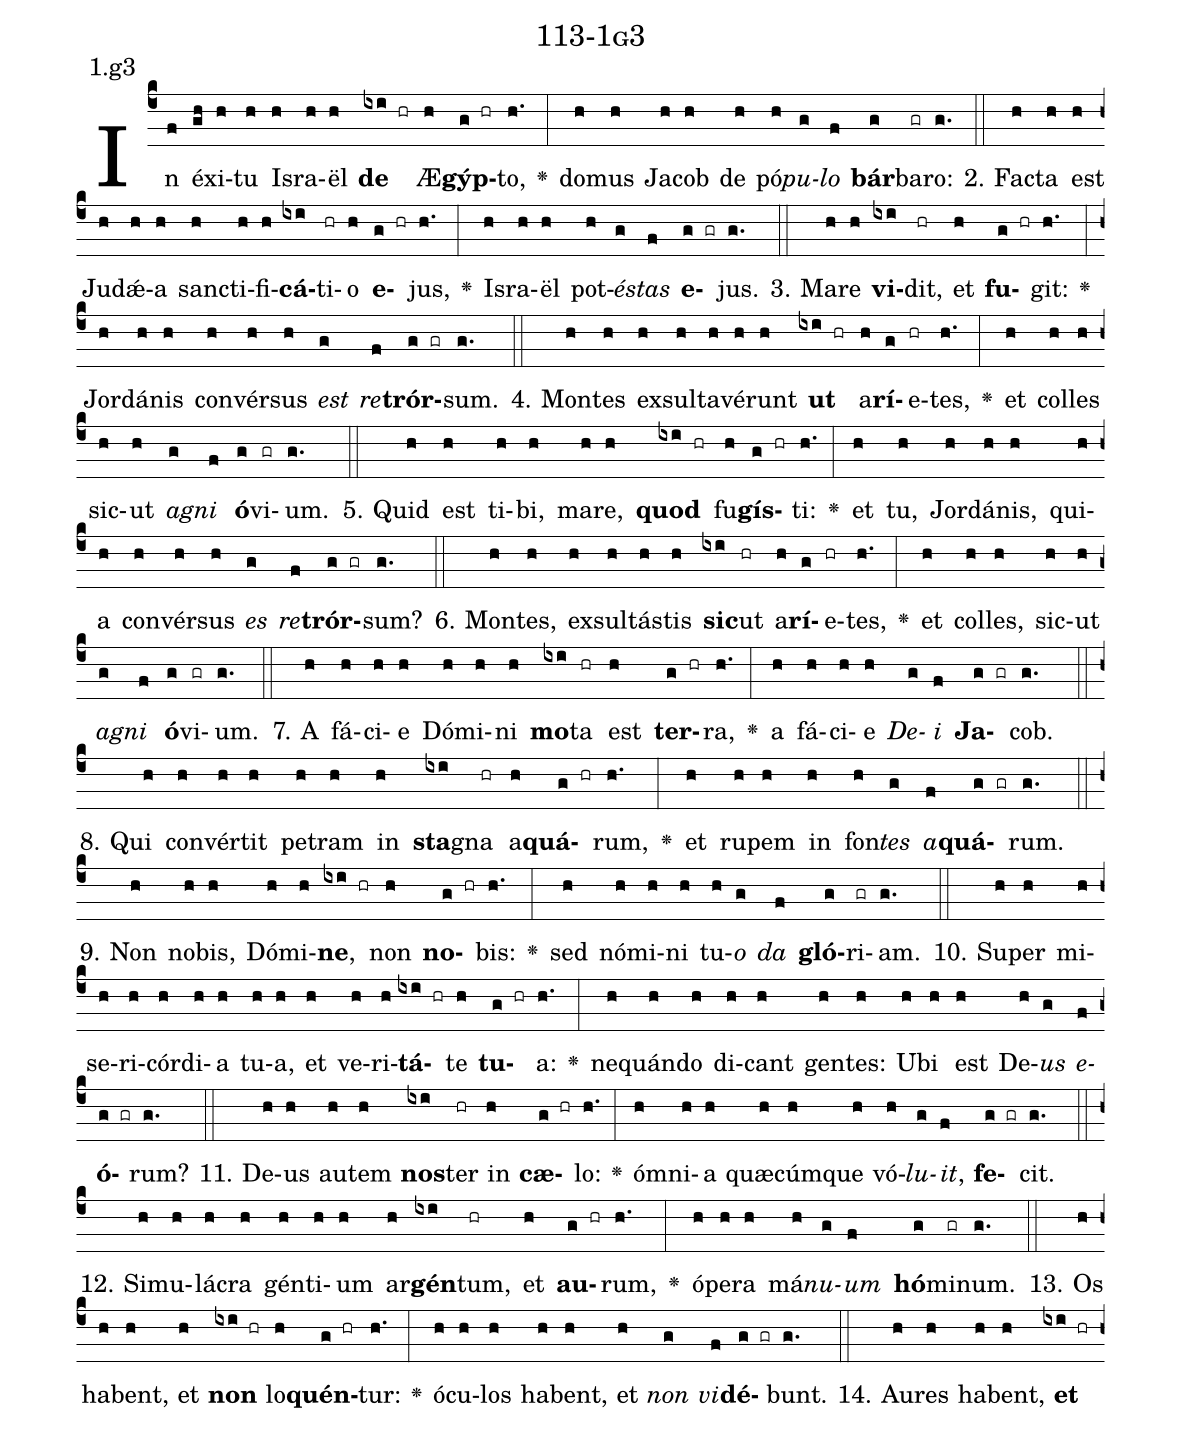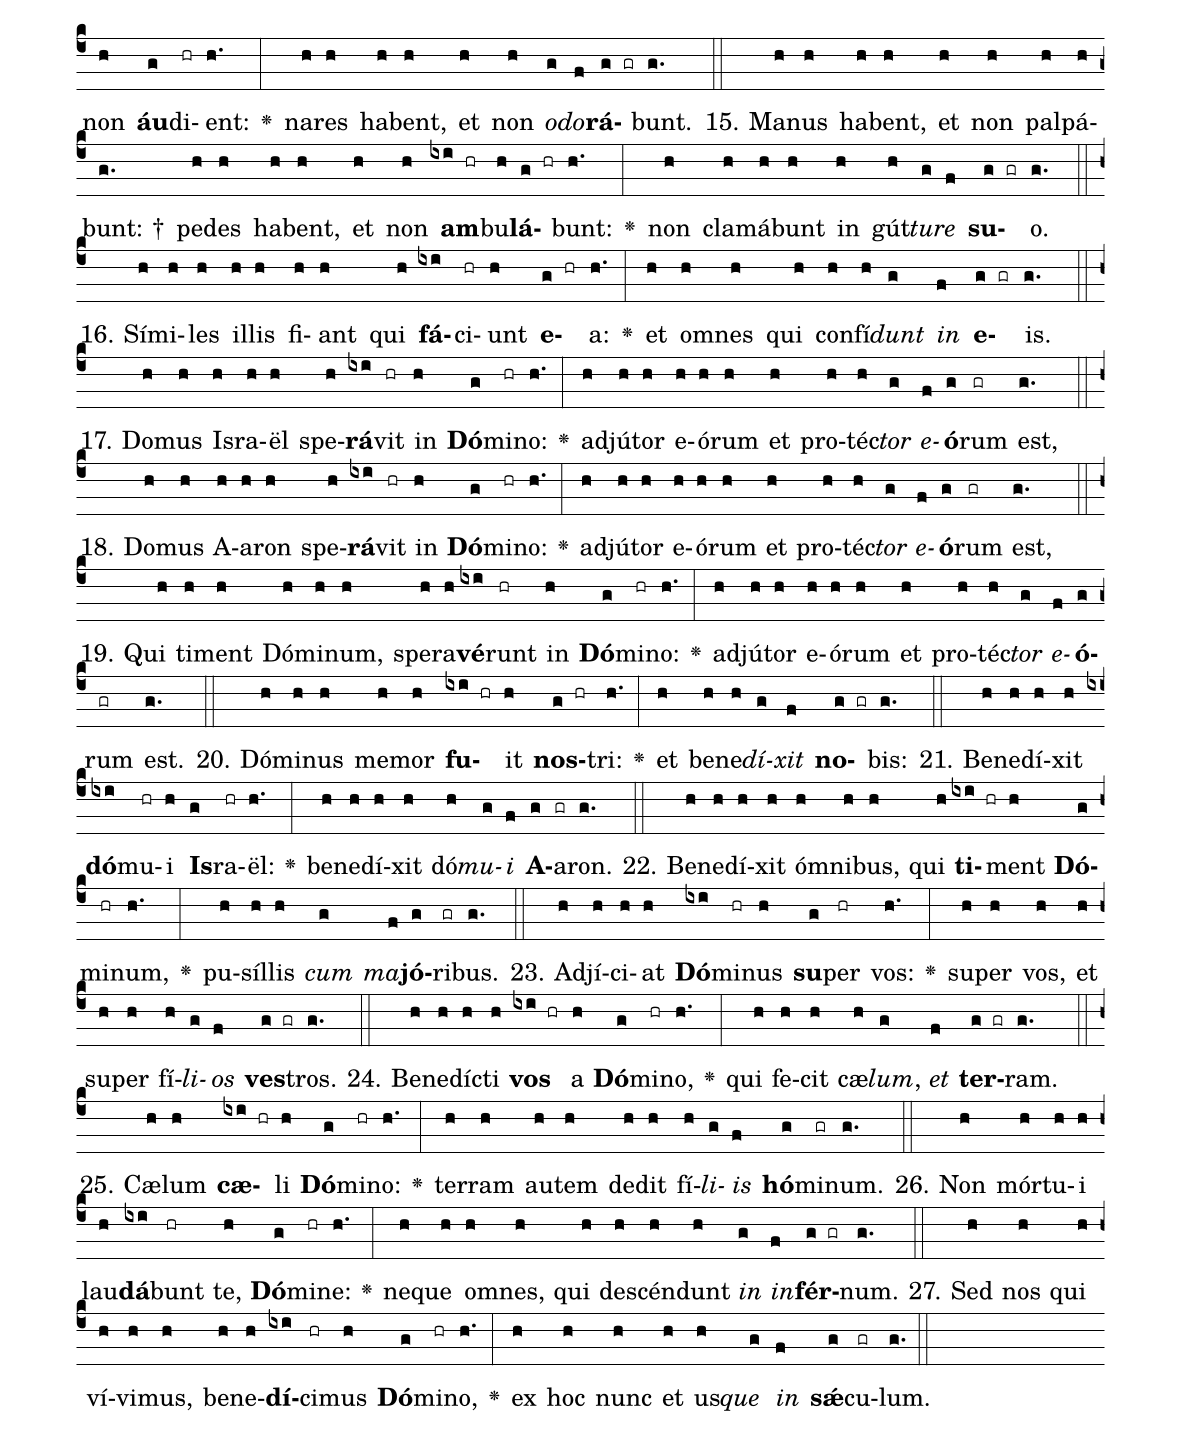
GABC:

name: 113-1g3;
annotation: 1.g3;
%%
(c4)In(f) éx(gh)i(h)tu(h) Is(h)ra(h)ël(h) <b>de</b>(ixi hr) Æ(h)<b>gýp</b>(g hr)to,(h.) <v>\greheightstar</v>(:) do(h)mus(h) Ja(h)cob(h) de(h) pó(h)<i>pu</i>(g)<i>lo</i>(f) <b>bár</b>(g)ba(gr)ro:(g.) (::)
2. Fac(h)ta(h) est(h) Ju(h)dǽ(h)a(h) sanc(h)ti(h)fi(h)<b>cá</b>(ixi)ti(hr)o(h) <b>e</b>(g hr)jus,(h.) <v>\greheightstar</v>(:) Is(h)ra(h)ël(h) pot(h)<i>és</i>(g)<i>tas</i>(f) <b>e</b>(g gr)jus.(g.) (::)
3. Ma(h)re(h) <b>vi</b>(ixi)dit,(hr) et(h) <b>fu</b>(g hr)git:(h.) <v>\greheightstar</v>(:) Jor(h)dá(h)nis(h) con(h)vér(h)sus(h) <i>est</i>(g) <i>re</i>(f)<b>trór</b>(g gr)sum.(g.) (::)
4. Mon(h)tes(h) ex(h)sul(h)ta(h)vé(h)runt(h) <b>ut</b>(ixi hr) a(h)<b>rí</b>(g)e(hr)tes,(h.) <v>\greheightstar</v>(:) et(h) col(h)les(h) sic(h)ut(h) <i>a</i>(g)<i>gni</i>(f) <b>ó</b>(g)vi(gr)um.(g.) (::)
5. Quid(h) est(h) ti(h)bi,(h) ma(h)re,(h) <b>quod</b>(ixi hr) fu(h)<b>gís</b>(g hr)ti:(h.) <v>\greheightstar</v>(:) et(h) tu,(h) Jor(h)dá(h)nis,(h) qui(h)a(h) con(h)vér(h)sus(h) <i>es</i>(g) <i>re</i>(f)<b>trór</b>(g gr)sum?(g.) (::)
6. Mon(h)tes,(h) ex(h)sul(h)tás(h)tis(h) <b>sic</b>(ixi)ut(hr) a(h)<b>rí</b>(g)e(hr)tes,(h.) <v>\greheightstar</v>(:) et(h) col(h)les,(h) sic(h)ut(h) <i>a</i>(g)<i>gni</i>(f) <b>ó</b>(g)vi(gr)um.(g.) (::)
7. A(h) fá(h)ci(h)e(h) Dó(h)mi(h)ni(h) <b>mo</b>(ixi)ta(hr) est(h) <b>ter</b>(g hr)ra,(h.) <v>\greheightstar</v>(:) a(h) fá(h)ci(h)e(h) <i>De</i>(g)<i>i</i>(f) <b>Ja</b>(g gr)cob.(g.) (::)
8. Qui(h) con(h)vér(h)tit(h) pe(h)tram(h) in(h) <b>sta</b>(ixi)gna(hr) a(h)<b>quá</b>(g hr)rum,(h.) <v>\greheightstar</v>(:) et(h) ru(h)pem(h) in(h) fon(h)<i>tes</i>(g) <i>a</i>(f)<b>quá</b>(g gr)rum.(g.) (::)
9. Non(h) no(h)bis,(h) Dó(h)mi(h)<b>ne</b>,(ixi hr) non(h) <b>no</b>(g hr)bis:(h.) <v>\greheightstar</v>(:) sed(h) nó(h)mi(h)ni(h) tu(h)<i>o</i>(g) <i>da</i>(f) <b>gló</b>(g)ri(gr)am.(g.) (::)
10. Su(h)per(h) mi(h)se(h)ri(h)cór(h)di(h)a(h) tu(h)a,(h) et(h) ve(h)ri(h)<b>tá</b>(ixi hr)te(h) <b>tu</b>(g hr)a:(h.) <v>\greheightstar</v>(:) ne(h)quán(h)do(h) di(h)cant(h) gen(h)tes:(h) U(h)bi(h) est(h) De(h)<i>us</i>(g) <i>e</i>(f)<b>ó</b>(g gr)rum?(g.) (::)
11. De(h)us(h) au(h)tem(h) <b>nos</b>(ixi)ter(hr) in(h) <b>cæ</b>(g hr)lo:(h.) <v>\greheightstar</v>(:) óm(h)ni(h)a(h) quæ(h)cúm(h)que(h) vó(h)<i>lu</i>(g)<i>it</i>,(f) <b>fe</b>(g gr)cit.(g.) (::)
12. Si(h)mu(h)lá(h)cra(h) gén(h)ti(h)um(h) ar(h)<b>gén</b>(ixi)tum,(hr) et(h) <b>au</b>(g hr)rum,(h.) <v>\greheightstar</v>(:) ó(h)pe(h)ra(h) má(h)<i>nu</i>(g)<i>um</i>(f) <b>hó</b>(g)mi(gr)num.(g.) (::)
13. Os(h) ha(h)bent,(h) et(h) <b>non</b>(ixi hr) lo(h)<b>quén</b>(g hr)tur:(h.) <v>\greheightstar</v>(:) ó(h)cu(h)los(h) ha(h)bent,(h) et(h) <i>non</i>(g) <i>vi</i>(f)<b>dé</b>(g gr)bunt.(g.) (::)
14. Au(h)res(h) ha(h)bent,(h) <b>et</b>(ixi hr) non(h) <b>áu</b>(g)di(hr)ent:(h.) <v>\greheightstar</v>(:) na(h)res(h) ha(h)bent,(h) et(h) non(h) <i>o</i>(g)<i>do</i>(f)<b>rá</b>(g gr)bunt.(g.) (::)
15. Ma(h)nus(h) ha(h)bent,(h) et(h) non(h) pal(h)pá(h)bunt: †(g.) pe(h)des(h) ha(h)bent,(h) et(h) non(h) <b>am</b>(ixi hr)bu(h)<b>lá</b>(g hr)bunt:(h.) <v>\greheightstar</v>(:) non(h) cla(h)má(h)bunt(h) in(h) gút(h)<i>tu</i>(g)<i>re</i>(f) <b>su</b>(g gr)o.(g.) (::)
16. Sí(h)mi(h)les(h) il(h)lis(h) fi(h)ant(h) qui(h) <b>fá</b>(ixi)ci(hr)unt(h) <b>e</b>(g hr)a:(h.) <v>\greheightstar</v>(:) et(h) om(h)nes(h) qui(h) con(h)fí(h)<i>dunt</i>(g) <i>in</i>(f) <b>e</b>(g gr)is.(g.) (::)
17. Do(h)mus(h) Is(h)ra(h)ël(h) spe(h)<b>rá</b>(ixi)vit(hr) in(h) <b>Dó</b>(g)mi(hr)no:(h.) <v>\greheightstar</v>(:) ad(h)jú(h)tor(h) e(h)ó(h)rum(h) et(h) pro(h)téc(h)<i>tor</i>(g) <i>e</i>(f)<b>ó</b>(g)rum(gr) est,(g.) (::)
18. Do(h)mus(h) A(h)a(h)ron(h) spe(h)<b>rá</b>(ixi)vit(hr) in(h) <b>Dó</b>(g)mi(hr)no:(h.) <v>\greheightstar</v>(:) ad(h)jú(h)tor(h) e(h)ó(h)rum(h) et(h) pro(h)téc(h)<i>tor</i>(g) <i>e</i>(f)<b>ó</b>(g)rum(gr) est,(g.) (::)
19. Qui(h) ti(h)ment(h) Dó(h)mi(h)num,(h) spe(h)ra(h)<b>vé</b>(ixi)runt(hr) in(h) <b>Dó</b>(g)mi(hr)no:(h.) <v>\greheightstar</v>(:) ad(h)jú(h)tor(h) e(h)ó(h)rum(h) et(h) pro(h)téc(h)<i>tor</i>(g) <i>e</i>(f)<b>ó</b>(g)rum(gr) est.(g.) (::)
20. Dó(h)mi(h)nus(h) me(h)mor(h) <b>fu</b>(ixi hr)it(h) <b>nos</b>(g hr)tri:(h.) <v>\greheightstar</v>(:) et(h) be(h)ne(h)<i>dí</i>(g)<i>xit</i>(f) <b>no</b>(g gr)bis:(g.) (::)
21. Be(h)ne(h)dí(h)xit(h) <b>dó</b>(ixi)mu(hr)i(h) <b>Is</b>(g)ra(hr)ël:(h.) <v>\greheightstar</v>(:) be(h)ne(h)dí(h)xit(h) dó(h)<i>mu</i>(g)<i>i</i>(f) <b>A</b>(g)a(gr)ron.(g.) (::)
22. Be(h)ne(h)dí(h)xit(h) óm(h)ni(h)bus,(h) qui(h) <b>ti</b>(ixi hr)ment(h) <b>Dó</b>(g)mi(hr)num,(h.) <v>\greheightstar</v>(:) pu(h)síl(h)lis(h) <i>cum</i>(g) <i>ma</i>(f)<b>jó</b>(g)ri(gr)bus.(g.) (::)
23. Ad(h)jí(h)ci(h)at(h) <b>Dó</b>(ixi)mi(hr)nus(h) <b>su</b>(g)per(hr) vos:(h.) <v>\greheightstar</v>(:) su(h)per(h) vos,(h) et(h) su(h)per(h) fí(h)<i>li</i>(g)<i>os</i>(f) <b>ves</b>(g gr)tros.(g.) (::)
24. Be(h)ne(h)díc(h)ti(h) <b>vos</b>(ixi hr) a(h) <b>Dó</b>(g)mi(hr)no,(h.) <v>\greheightstar</v>(:) qui(h) fe(h)cit(h) cæ(h)<i>lum</i>,(g) <i>et</i>(f) <b>ter</b>(g gr)ram.(g.) (::)
25. Cæ(h)lum(h) <b>cæ</b>(ixi hr)li(h) <b>Dó</b>(g)mi(hr)no:(h.) <v>\greheightstar</v>(:) ter(h)ram(h) au(h)tem(h) de(h)dit(h) fí(h)<i>li</i>(g)<i>is</i>(f) <b>hó</b>(g)mi(gr)num.(g.) (::)
26. Non(h) mór(h)tu(h)i(h) lau(h)<b>dá</b>(ixi)bunt(hr) te,(h) <b>Dó</b>(g)mi(hr)ne:(h.) <v>\greheightstar</v>(:) ne(h)que(h) om(h)nes,(h) qui(h) de(h)scén(h)dunt(h) <i>in</i>(g) <i>in</i>(f)<b>fér</b>(g gr)num.(g.) (::)
27. Sed(h) nos(h) qui(h) ví(h)vi(h)mus,(h) be(h)ne(h)<b>dí</b>(ixi)ci(hr)mus(h) <b>Dó</b>(g)mi(hr)no,(h.) <v>\greheightstar</v>(:) ex(h) hoc(h) nunc(h) et(h) us(h)<i>que</i>(g) <i>in</i>(f) <b>sǽ</b>(g)cu(gr)lum.(g.) (::)
